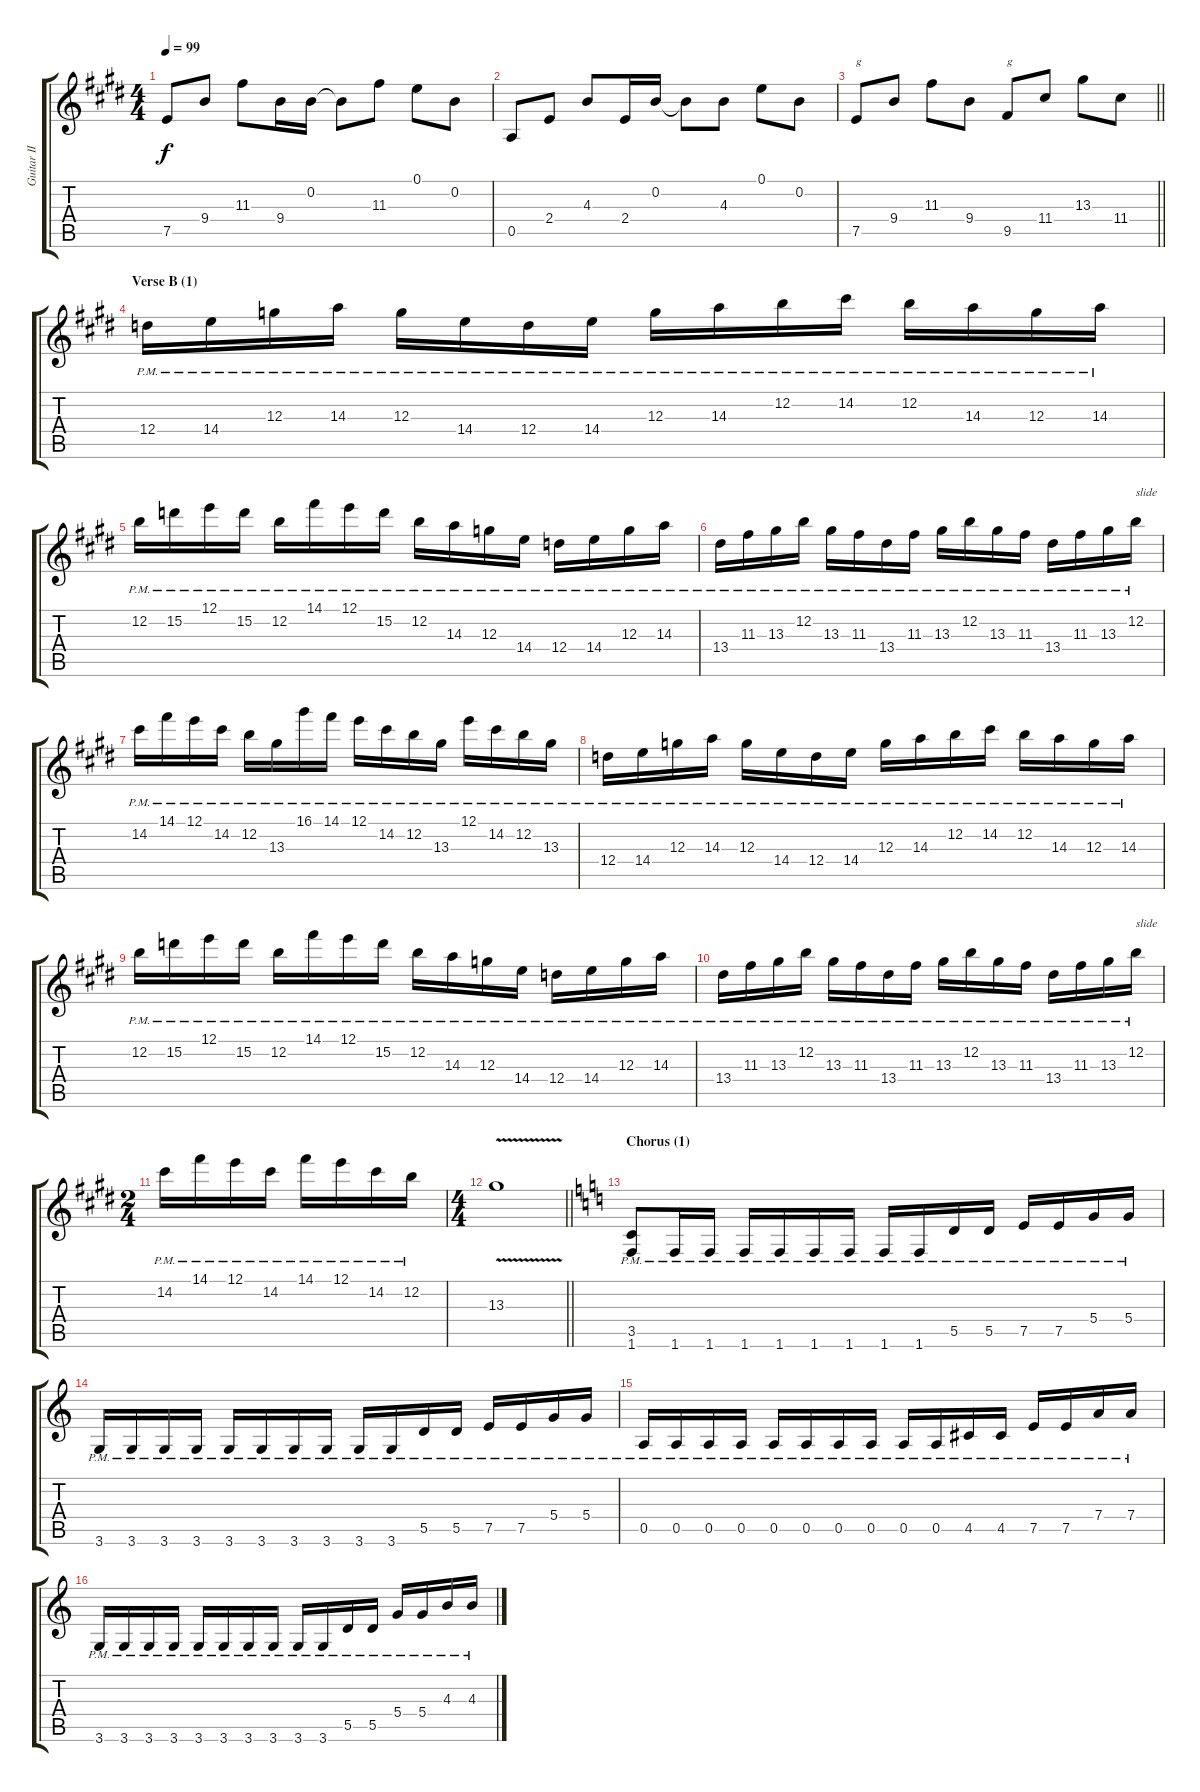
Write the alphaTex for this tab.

\track ("Guitar II" "Guitar II") {instrument distortionguitar}
\staff {score tabs}
\tuning (E4 B3 G3 D3 A2 E2) {hide}
\ts (4 4)
\tempo 99
\clef g2
\ks c#minor
7.5.8{dy f} 9.4.8 11.3.8 9.4.16 0.2.16 0.2{t}.8 11.3.8 0.1.8 0.2.8 |
0.5.8 2.4.8 4.3.8 2.4.16 0.2.16 0.2{t}.8 4.3.8 0.1.8 0.2.8 |
\barLineRight lightlight
7.5.8{txt "g"} 9.4.8 11.3.8 9.4.8 9.5.8{txt "g"} 11.4.8 13.3.8 11.4.8 |
\section ("" "Verse B (1)")
12.4{pm}.16 14.4{pm}.16 12.3{pm}.16 14.3{pm}.16 12.3{pm}.16 14.4{pm}.16 12.4{pm}.16 14.4{pm}.16 12.3{pm}.16 14.3{pm}.16 12.2{pm}.16 14.2{pm}.16 12.2{pm}.16 14.3{pm}.16 12.3{pm}.16 14.3{pm}.16 |
12.2{pm}.16 15.2{pm}.16 12.1{pm}.16 15.2{pm}.16 12.2{pm}.16 14.1{pm}.16 12.1{pm}.16 15.2{pm}.16 12.2{pm}.16 14.3{pm}.16 12.3{pm}.16 14.4{pm}.16 12.4{pm}.16 14.4{pm}.16 12.3{pm}.16 14.3{pm}.16 |
13.4{pm}.16 11.3{pm}.16 13.3{pm}.16 12.2{pm}.16 13.3{pm}.16 11.3{pm}.16 13.4{pm}.16 11.3{pm}.16 13.3{pm}.16 12.2{pm}.16 13.3{pm}.16 11.3{pm}.16 13.4{pm}.16 11.3{pm}.16 13.3{pm}.16 12.2{pm}.16{txt "slide"} |
14.2{pm}.16 14.1{pm}.16 12.1{pm}.16 14.2{pm}.16 12.2{pm}.16 13.3{pm}.16 16.1{pm}.16 14.1{pm}.16 12.1{pm}.16 14.2{pm}.16 12.2{pm}.16 13.3{pm}.16 12.1{pm}.16 14.2{pm}.16 12.2{pm}.16 13.3{pm}.16 |
12.4{pm}.16 14.4{pm}.16 12.3{pm}.16 14.3{pm}.16 12.3{pm}.16 14.4{pm}.16 12.4{pm}.16 14.4{pm}.16 12.3{pm}.16 14.3{pm}.16 12.2{pm}.16 14.2{pm}.16 12.2{pm}.16 14.3{pm}.16 12.3{pm}.16 14.3{pm}.16 |
12.2{pm}.16 15.2{pm}.16 12.1{pm}.16 15.2{pm}.16 12.2{pm}.16 14.1{pm}.16 12.1{pm}.16 15.2{pm}.16 12.2{pm}.16 14.3{pm}.16 12.3{pm}.16 14.4{pm}.16 12.4{pm}.16 14.4{pm}.16 12.3{pm}.16 14.3{pm}.16 |
13.4{pm}.16 11.3{pm}.16 13.3{pm}.16 12.2{pm}.16 13.3{pm}.16 11.3{pm}.16 13.4{pm}.16 11.3{pm}.16 13.3{pm}.16 12.2{pm}.16 13.3{pm}.16 11.3{pm}.16 13.4{pm}.16 11.3{pm}.16 13.3{pm}.16 12.2{pm}.16{txt "slide"} |
\ts (2 4)
14.2{pm}.16 14.1{pm}.16 12.1{pm}.16 14.2{pm}.16 14.1{pm}.16 12.1{pm}.16 14.2{pm}.16 12.2{pm}.16 |
\ts (4 4)
\barLineRight lightlight
13.3{v}.1 |
\section ("" "Chorus (1)")
\ks c
(3.5{pm} 1.6{pm}).8 1.6{pm}.16 1.6{pm}.16 1.6{pm}.16 1.6{pm}.16 1.6{pm}.16 1.6{pm}.16 1.6{pm}.16 1.6{pm}.16 5.5{pm}.16 5.5{pm}.16 7.5{pm}.16 7.5{pm}.16 5.4{pm}.16 5.4{pm}.16 |
3.6{pm}.16 3.6{pm}.16 3.6{pm}.16 3.6{pm}.16 3.6{pm}.16 3.6{pm}.16 3.6{pm}.16 3.6{pm}.16 3.6{pm}.16 3.6{pm}.16 5.5{pm}.16 5.5{pm}.16 7.5{pm}.16 7.5{pm}.16 5.4{pm}.16 5.4{pm}.16 |
0.5{pm}.16 0.5{pm}.16 0.5{pm}.16 0.5{pm}.16 0.5{pm}.16 0.5{pm}.16 0.5{pm}.16 0.5{pm}.16 0.5{pm}.16 0.5{pm}.16 4.5{pm}.16 4.5{pm}.16 7.5{pm}.16 7.5{pm}.16 7.4{pm}.16 7.4{pm}.16 |
3.6{pm}.16 3.6{pm}.16 3.6{pm}.16 3.6{pm}.16 3.6{pm}.16 3.6{pm}.16 3.6{pm}.16 3.6{pm}.16 3.6{pm}.16 3.6{pm}.16 5.5{pm}.16 5.5{pm}.16 5.4{pm}.16 5.4{pm}.16 4.3{pm}.16 4.3{pm}.16
